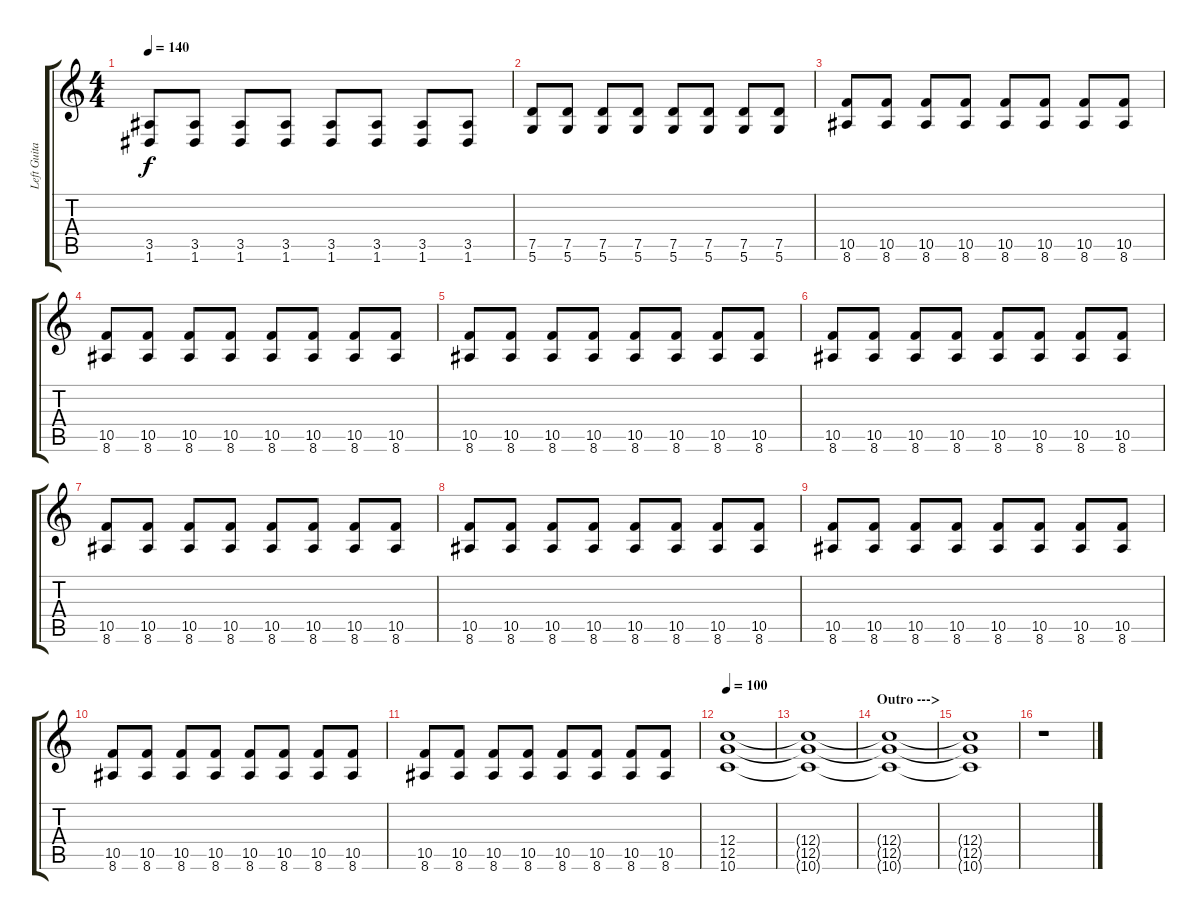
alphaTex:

\track ("Left Guitar" "Left Guita") {instrument distortionguitar}
\staff {score tabs}
\tuning (D4 A3 F3 C3 G2 D2) {hide}
\ts (4 4)
\tempo 140
\clef g2
\ks c
(3.5 1.6).8{dy f} (3.5 1.6).8 (3.5 1.6).8 (3.5 1.6).8 (3.5 1.6).8 (3.5 1.6).8 (3.5 1.6).8 (3.5 1.6).8 |
(7.5 5.6).8 (7.5 5.6).8 (7.5 5.6).8 (7.5 5.6).8 (7.5 5.6).8 (7.5 5.6).8 (7.5 5.6).8 (7.5 5.6).8 |
(10.5 8.6).8 (10.5 8.6).8 (10.5 8.6).8 (10.5 8.6).8 (10.5 8.6).8 (10.5 8.6).8 (10.5 8.6).8 (10.5 8.6).8 |
(10.5 8.6).8 (10.5 8.6).8 (10.5 8.6).8 (10.5 8.6).8 (10.5 8.6).8 (10.5 8.6).8 (10.5 8.6).8 (10.5 8.6).8 |
(10.5 8.6).8 (10.5 8.6).8 (10.5 8.6).8 (10.5 8.6).8 (10.5 8.6).8 (10.5 8.6).8 (10.5 8.6).8 (10.5 8.6).8 |
(10.5 8.6).8 (10.5 8.6).8 (10.5 8.6).8 (10.5 8.6).8 (10.5 8.6).8 (10.5 8.6).8 (10.5 8.6).8 (10.5 8.6).8 |
(10.5 8.6).8 (10.5 8.6).8 (10.5 8.6).8 (10.5 8.6).8 (10.5 8.6).8 (10.5 8.6).8 (10.5 8.6).8 (10.5 8.6).8 |
(10.5 8.6).8 (10.5 8.6).8 (10.5 8.6).8 (10.5 8.6).8 (10.5 8.6).8 (10.5 8.6).8 (10.5 8.6).8 (10.5 8.6).8 |
(10.5 8.6).8 (10.5 8.6).8 (10.5 8.6).8 (10.5 8.6).8 (10.5 8.6).8 (10.5 8.6).8 (10.5 8.6).8 (10.5 8.6).8 |
(10.5 8.6).8 (10.5 8.6).8 (10.5 8.6).8 (10.5 8.6).8 (10.5 8.6).8 (10.5 8.6).8 (10.5 8.6).8 (10.5 8.6).8 |
(10.5 8.6).8 (10.5 8.6).8 (10.5 8.6).8 (10.5 8.6).8 (10.5 8.6).8 (10.5 8.6).8 (10.5 8.6).8 (10.5 8.6).8 |
\tempo 100
(12.4 12.5 10.6).1 |
(12.4{t} 12.5{t} 10.6{t}).1 |
\section ("" "Outro --->")
(12.4{t} 12.5{t} 10.6{t}).1{volume 0} |
(12.4{t} 12.5{t} 10.6{t}).1 |
r.1
